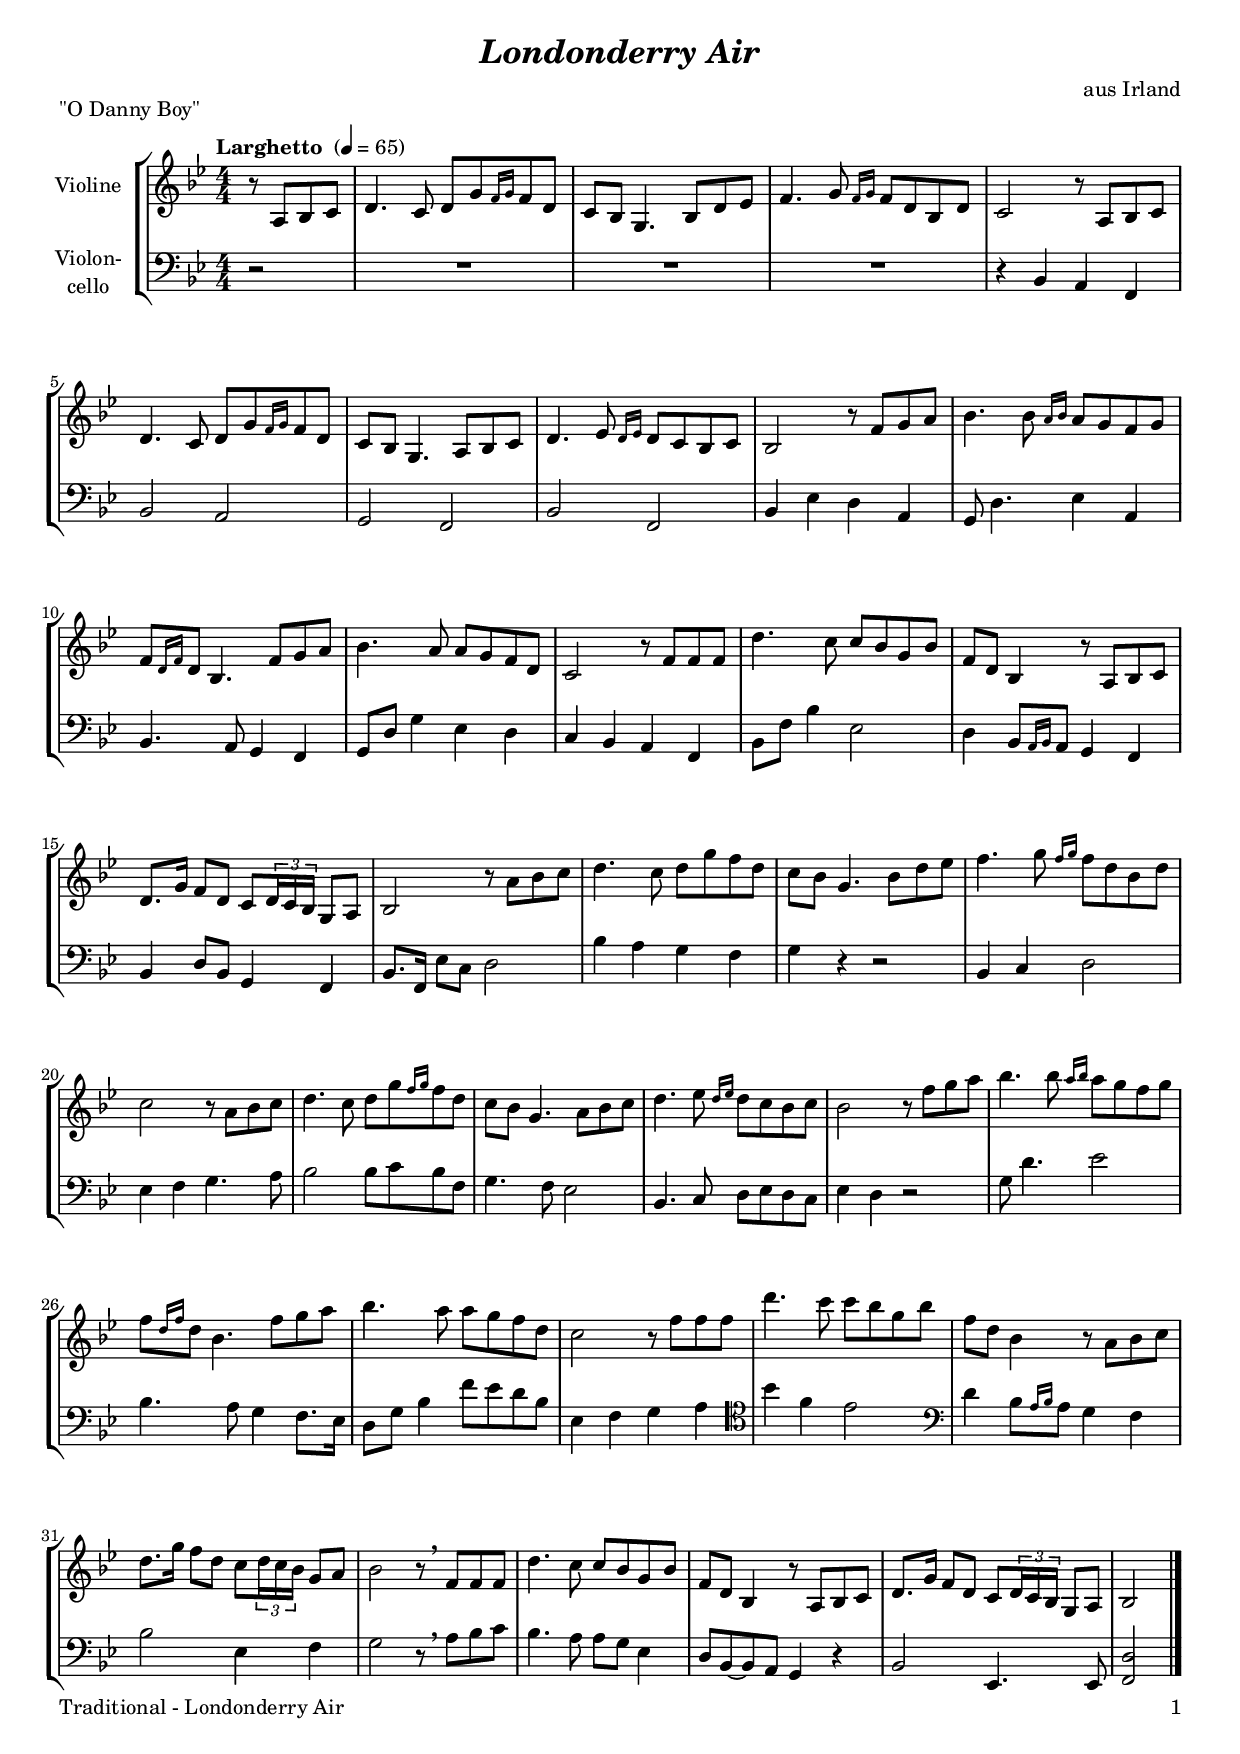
\version "2.18.2"
\include "deutsch.ly"
  
#(set-global-staff-size 18)

\header {
  title     = \markup \bold \italic "Londonderry Air"
  composer  = "aus Irland"
%  arranger  = ""
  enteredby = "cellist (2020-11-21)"
  piece     = "\"O Danny Boy\""
}

voiceconsts = {
  \key c \minor
  \time 4/4
  \clef "treble"
  \numericTimeSignature
  % Set default beaming for all staves
%  \set Timing.beamExceptions = #'()
%  \set Timing.baseMoment     = #(ly:make-moment 1 4)
%  \set Timing.beatStructure  = #'(1 1 1 1)
  \tempo "Larghetto " 4=65
}

micl = "clarinet"
mifl = "flute"
miob = "oboe"
mifh = "french horn"
misx = "tenor sax"
mist = "string ensemble 1"
mivl = "violin"
miba = "cello"
%miba = "pizzicato strings"

pizz = \markup \italic "pizz."

va = \relative c' {
  \voiceconsts

  \partial 2 r8 d es f
  g4. f8 g[ c \grace { b16 c } b8 g]
  f es c4. es8 g as
  b4. c8 \grace { b16 c } b8 g es g
  f2 r8 d es f

  g4. f8 g[ c \grace { b16 c } b8 g]
  f es c4. d8 es f
  g4. as8 \grace { g16 as } g8 f es f
  es2 r8 b' c d
  es4. es8 \grace { d16 es } d8 c b c

  b[ \grace { g16 b } g8] es4. b'8 c d
  es4. d8 d c b g
  f2 r8 b b b
  g'4. f8 f es c es
  b g es4 r8 d es f

  g8. c16 b8 g f \tuplet 3/2 8 { g16 f es } c8 d
  es2 r8 d' es f
  g4. f8 g c b g
  f es c4. es8 g as
  b4. c8 \grace { b16 c } b8 g es g

  f2 r8 d es f
  g4. f8 g[ c \grace { b16 c } b8 g]
  f es c4. d8 es f
  g4. as8 \grace { g16 as } g8 f es f
  es2 r8 b' c d

  es4. es8 \grace { d16 es } d8 c b c
  b[ \grace { g16 b } g8] es4. b'8 c d
  es4. d8 d c b g
  f2 r8 b b b

  g'4. f8 f es c es
  b g es4 r8 d es f
  g8. c16 b8 g f \tuplet 3/2 8 { g16 f es } c8 d
  es2 r8 \breathe b b b
  g'4. f8 f es c es

  b g es4 r8 d es f
  g8. c16 b8 g f \tuplet 3/2 8 { g16 f es } c8 d
  es2 \bar "|."
}

vb = \relative c {
  \voiceconsts
  \clef "bass"
  
  \partial 2 r2
  R1*3
  r4 es d b

  es2 d
  c b
  es b
  es4 as g d
  c8 g'4. as4 d,

  es4. d8 c4 b
  c8 g' c4 as g
  f es d b
  es8 b' es4 as,2
  g4 es8[ \grace { d16 es } d8] c4 b

  es g8 es c4 b
  es8. b16 as'8 f g2
  es'4 d c b
  c r r2
  es,4 f g2

  as4 b c4. d8
  es2 es8 f es b
  c4. b8 as2
  es4. f8 g as g f
  as4 g r2

  c8 g'4. as2
  es4. d8 c4 b8. as16
  g8 c es4 b'8 as g es
  as,4 b c d \clef "tenor"

  es' b as2 \clef "bass"
  g4 es8[ \grace { d16 es } d8] c4 b
  es2 as,4 b
  c2 r8 \breathe d es f
  es4. d8 d c as4

  g8 es~ es d c4 r
  es2 as,4. as8
  <b g'>2 \bar "|."
}


music = \new StaffGroup <<
      \new Staff {
	\set Staff.midiInstrument = \mivl
	\set Staff.instrumentName = \markup \center-column { "Violine" }
	\transpose c g, { \va }
      }

      \new Staff {
	\set Staff.midiInstrument = \miba
	\set Staff.instrumentName = \markup \center-column { "Violon-" "cello" }
	\transpose c g, { \vb }
      }
>>

\book {
   \paper {
    print-page-number = ##t
    print-first-page-number = ##t
    ragged-last-bottom = ##f
    oddHeaderMarkup = \markup \null
    evenHeaderMarkup = \markup \null
    oddFooterMarkup = \markup {
      \fill-line {
        \on-the-fly #print-page-number-check-first
        "Traditional - Londonderry Air" \fromproperty #'page:page-number-string
      }
    }
    evenFooterMarkup = \oddFooterMarkup
  } \score {
    \music
    \layout {}
  }

  \score {
    \unfoldRepeats \music

    \midi {
      \context {
        \Score
      }
    }
  }
}